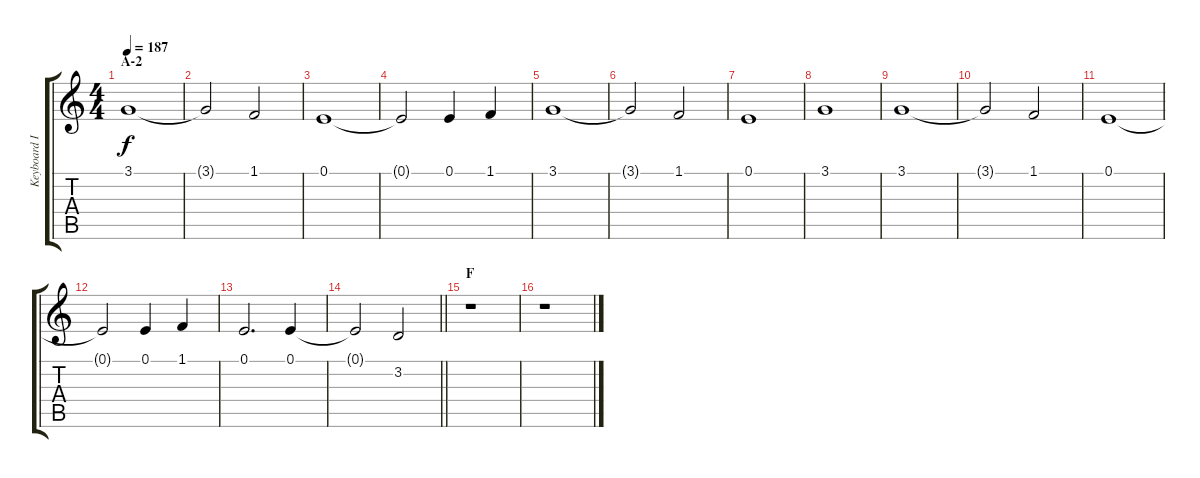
\track ("Keyboard I" "Keyboard I") {instrument pad2warm}
\staff {score tabs}
\tuning (E4 B3 G3 D3 A2 E2) {hide}
\ts (4 4)
\section ("" "A-2")
\tempo 187
\clef g2
\ks c
3.1.1{dy f} |
3.1{t}.2 1.1.2 |
0.1.1 |
0.1{t}.2 0.1.4 1.1.4 |
3.1.1 |
3.1{t}.2 1.1.2 |
0.1.1 |
3.1.1 |
3.1.1 |
3.1{t}.2 1.1.2 |
0.1.1 |
0.1{t}.2 0.1.4 1.1.4 |
0.1.2{d} 0.1.4 |
\barLineRight lightlight
0.1{t}.2 3.2.2 |
\section ("" "F")
r.1 |
r.1
